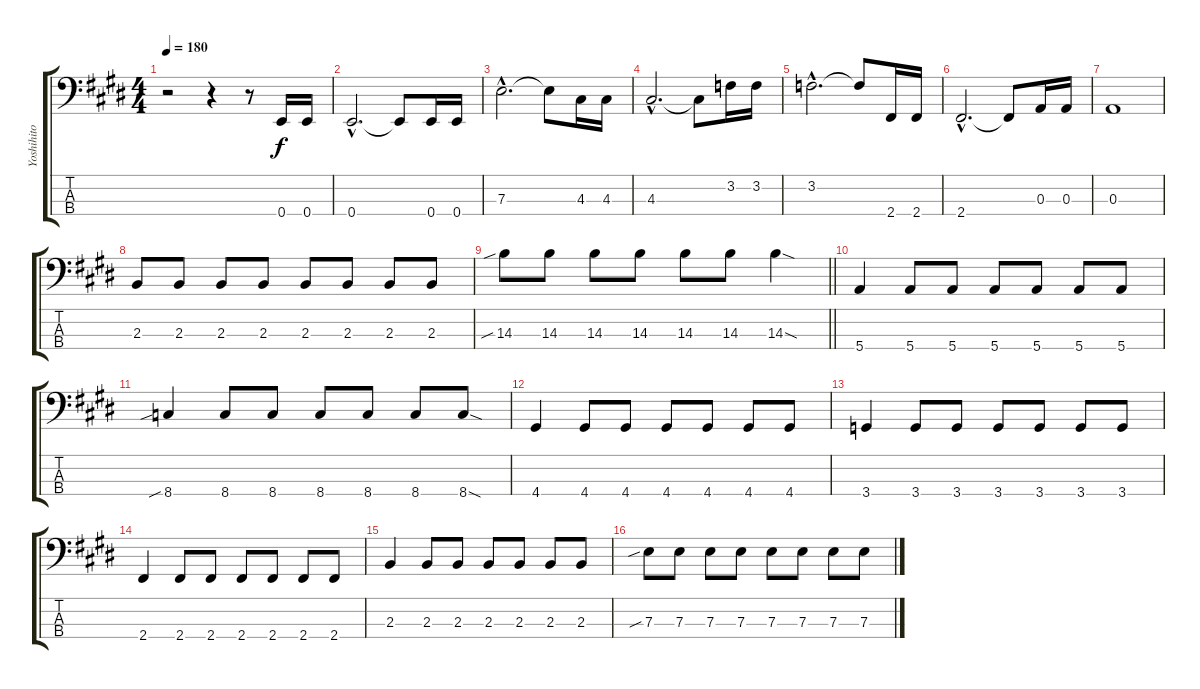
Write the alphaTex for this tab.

\track ("Yoshihito Onda" "Yoshihito ") {instrument electricbasspick}
\staff {score tabs}
\tuning (G2 D2 A1 E1) {hide}
\ts (4 4)
\tempo 180
\clef f4
\ks e
r.2{dy f instrument electricbasspick} r.4 r.8 0.4.16 0.4.16 |
0.4{hac}.2{d} 0.4{t}.8 0.4.16 0.4.16 |
7.3{hac}.2{d} 7.3{t}.8 4.3.16 4.3.16 |
4.3{hac}.2{d} 4.3{t}.8 3.2.16 3.2.16 |
3.2{hac}.2{d} 3.2{t}.8 2.4.16 2.4.16 |
2.4{hac}.2{d} 2.4{t}.8 0.3.16 0.3.16 |
0.3.1 |
2.3.8 2.3.8 2.3.8 2.3.8 2.3.8 2.3.8 2.3.8 2.3.8 |
\barLineRight lightlight
14.3{sib}.8 14.3.8 14.3.8 14.3.8 14.3.8 14.3.8 14.3{sod}.4 |
5.4.4 5.4.8 5.4.8 5.4.8 5.4.8 5.4.8 5.4.8 |
8.4{sib}.4 8.4.8 8.4.8 8.4.8 8.4.8 8.4.8 8.4{sod}.8 |
4.4.4 4.4.8 4.4.8 4.4.8 4.4.8 4.4.8 4.4.8 |
3.4.4 3.4.8 3.4.8 3.4.8 3.4.8 3.4.8 3.4.8 |
2.4.4 2.4.8 2.4.8 2.4.8 2.4.8 2.4.8 2.4.8 |
2.3.4 2.3.8 2.3.8 2.3.8 2.3.8 2.3.8 2.3.8 |
7.3{sib}.8 7.3.8 7.3.8 7.3.8 7.3.8 7.3.8 7.3.8 7.3.8
